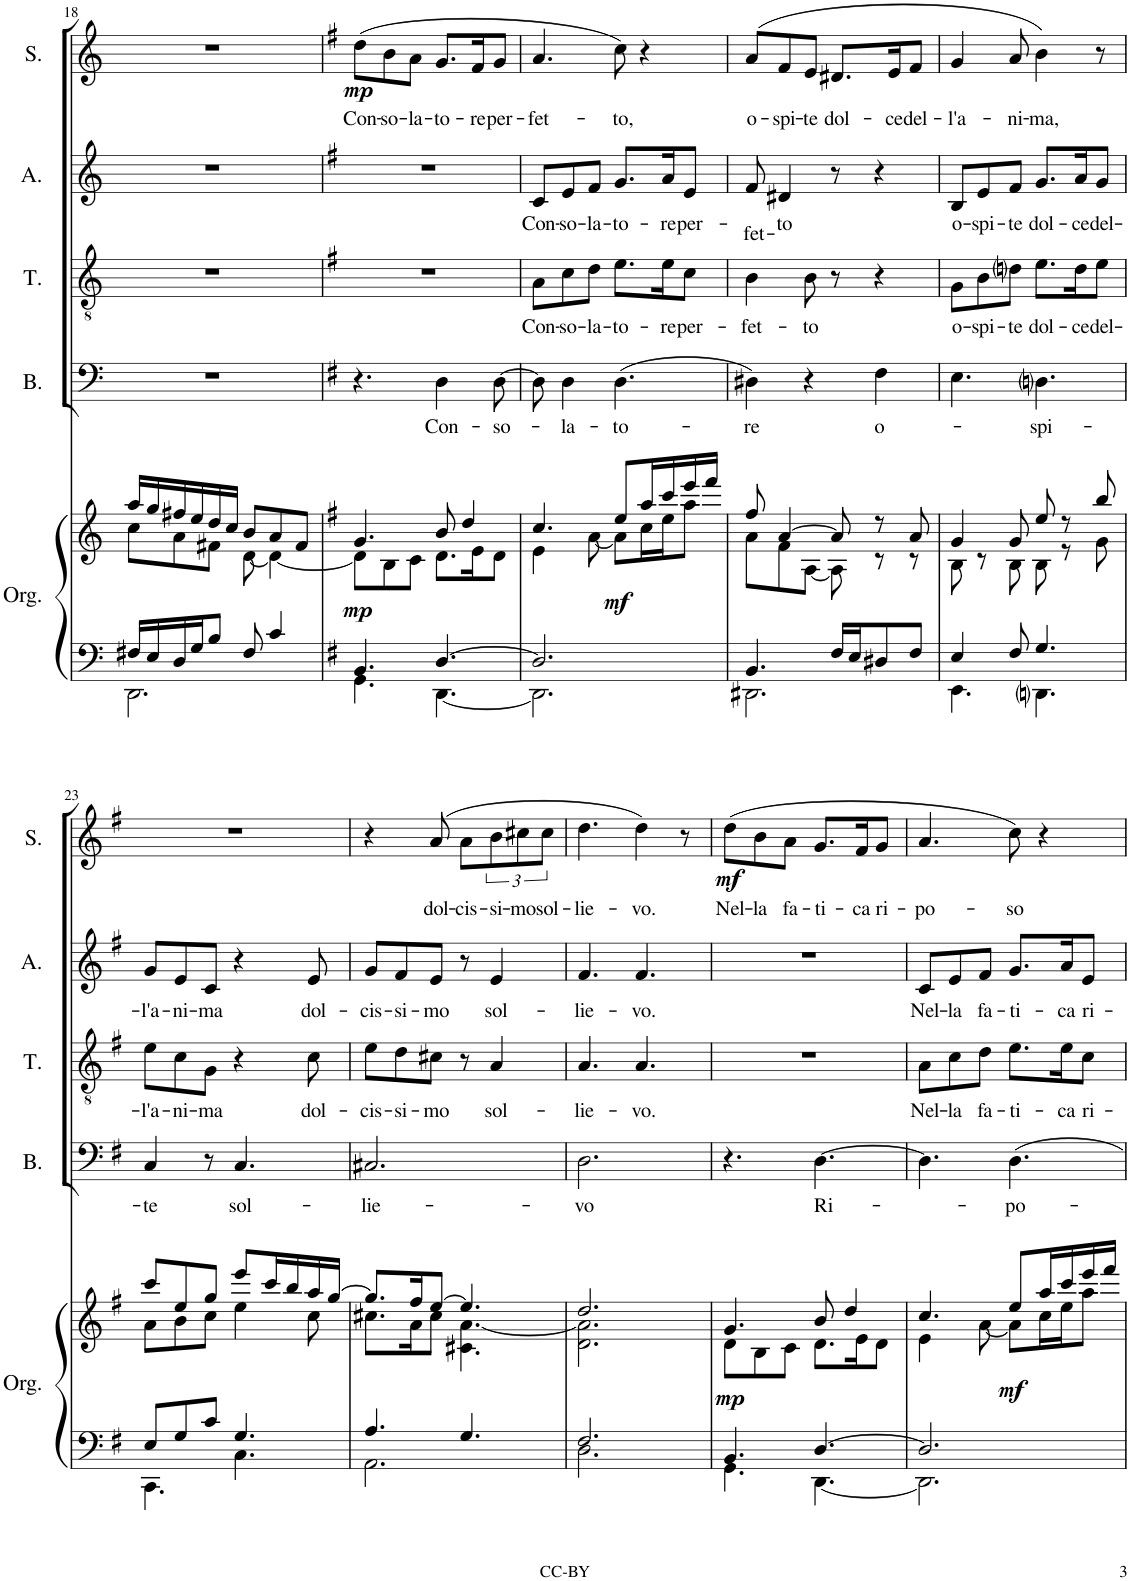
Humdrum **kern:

**kern	**kern	**dynam	**kern	**text	**kern	**text	**kern	**text	**kern	**text	**dynam
*part5	*part5	*part5	*part4	*part4	*part3	*part3	*part2	*part2	*part1	*part1	*part1
*staff6	*staff5	*staff5/6	*staff4	*staff4	*staff3	*staff3	*staff2	*staff2	*staff1	*staff1	*staff1
*I"Organ	*	*	*I"Bass	*	*I"Tenor	*	*I"Alto	*	*I"Soprano	*	*
*I'Org.	*	*	*I'B.	*	*I'T.	*	*I'A.	*	*I'S.	*	*
!!LO:PB:g=z
*clefF4	*clefG2	*	*clefF4	*	*clefGv2	*	*clefG2	*	*clefG2	*	*
*k[]	*k[]	*	*k[]	*	*k[]	*	*k[]	*	*k[]	*	*
*M6/8	*M6/8	*	*M6/8	*	*M6/8	*	*M6/8	*	*M6/8	*	*
=18	=18	=18	=18	=18	=18	=18	=18	=18	=18	=18	=18
*^	*^	*	*	*	*	*	*	*	*	*	*
16F#X/LL	2.DD\	16aa/LL	8cc\L	.	2.r	.	2.r	.	2.r	.	2.r	.	.
16E/	.	16gg/	.	.	.	.	.	.	.	.	.	.	.
16D/	.	16ff#X/	8a\	.	.	.	.	.	.	.	.	.	.
16G/J	.	16ee/	.	.	.	.	.	.	.	.	.	.	.
8B/J	.	16dd/	8f#X\J	.	.	.	.	.	.	.	.	.	.
.	.	16cc/JJ	.	.	.	.	.	.	.	.	.	.	.
8F#/	.	8b/L	[8d\	.	.	.	.	.	.	.	.	.	.
4c/	.	8a/	4d\_	.	.	.	.	.	.	.	.	.	.
.	.	8f#/J	.	.	.	.	.	.	.	.	.	.	.
=19	=19	=19	=19	=19	=19	=19	=19	=19	=19	=19	=19	=19	=19
*k[f#]	*	*k[f#]	*	*	*k[f#]	*	*k[f#]	*	*k[f#]	*	*k[f#]	*	*
!	!	!	!	!LO:DY:b	!	!	!	!	!	!	!	!LO:LY:b	!LO:DY:b
4.BB/	4.GG\	4.g/	8d\L]	mp	4.r	.	2.r	.	2.r	.	(8dd\L	Con-	mp
!	!	!	!	!	!	!	!	!	!	!	!	!LO:LY:b	!
.	.	.	8B\	.	.	.	.	.	.	.	8b\	-so-	.
!	!	!	!	!	!	!	!	!	!	!	!	!LO:LY:b	!
.	.	.	8c\J	.	.	.	.	.	.	.	8a\J	-la-	.
!	!	!	!	!	!	!LO:LY:b	!	!	!	!	!	!LO:LY:b	!
[4.D/	[4.DD\	8b/	8.d\L	.	4D\	Con-	.	.	.	.	8.g/L	-to-	.
.	.	4dd/	.	.	.	.	.	.	.	.	.	.	.
!	!	!	!	!	!	!	!	!	!	!	!	!LO:LY:b	!
.	.	.	16e\K	.	.	.	.	.	.	.	16f#/K	-re	.
!	!	!	!	!	!	!LO:LY:b	!	!	!	!	!	!LO:LY:b	!
.	.	.	8d\J	.	[8D\	-so-	.	.	.	.	8g/J	per-	.
=20	=20	=20	=20	=20	=20	=20	=20	=20	=20	=20	=20	=20	=20
!	!	!	!	!	!	!	!	!LO:LY:b	!	!LO:LY:b	!	!LO:LY:b	!
2.D/]	2.DD\]	4.cc/	4e\	.	8D\]	.	8A\L	Con-	8c/L	Con-	4.a/	-fet-	.
!	!	!	!	!	!	!LO:LY:b	!	!LO:LY:b	!	!LO:LY:b	!	!	!
.	.	.	.	.	4D\	-la-	8c\	so-	8e/	-so-	.	.	.
!	!	!	!	!	!	!	!	!LO:LY:b	!	!LO:LY:b	!	!	!
.	.	.	[8a\	.	.	.	8d\J	-la-	8f#/J	-la-	.	.	.
!	!	!	!	!LO:DY:b	!	!LO:LY:b	!	!LO:LY:b	!	!LO:LY:b	!	!LO:LY:b	!
.	.	8ee/L	8a\L]	mf	(4.D\	-to-	8.e\L	-to-	8.g/L	-to-	8cc\)	-to,	.
.	.	16aa/L	16cc\L	.	.	.	.	.	.	.	4r	.	.
!	!	!	!	!	!	!	!	!LO:LY:b	!	!LO:LY:b	!	!	!
.	.	16ccc/	16ee\J	.	.	.	16e\K	-re	16a/K	-re	.	.	.
!	!	!	!	!	!	!	!	!LO:LY:b	!	!LO:LY:b	!	!	!
.	.	16eee/	8aa\J	.	.	.	8c\J	per-	8e/J	per-	.	.	.
.	.	16fff#/JJ	.	.	.	.	.	.	.	.	.	.	.
=21	=21	=21	=21	=21	=21	=21	=21	=21	=21	=21	=21	=21	=21
!	!	!	!	!	!	!LO:LY:b	!	!LO:LY:b	!	!LO:LY:b	!	!LO:LY:b	!
4.BB/	2.DD#X\	8ff#/	8a\L	.	4D#X\)	-re	4B\	-fet-	8f#/	-fet-	(8a/L	o-	.
!	!	!	!	!	!	!	!	!	!	!LO:LY:b	!	!LO:LY:b	!
.	.	[4a/	8f#\	.	.	.	.	.	4d#X/	-to	8f#/	-spi-	.
!	!	!	!	!	!	!	!	!LO:LY:b	!	!	!	!LO:LY:b	!
.	.	.	[8A\J	.	4r	.	8B\	-to	.	.	8e/J	-te	.
!	!	!	!	!	!	!	!	!	!	!	!	!LO:LY:b	!
16F#/LL	.	8a/]	8A\]	.	.	.	8r	.	8r	.	8.d#X/L	dol-	.
16E/J	.	.	.	.	.	.	.	.	.	.	.	.	.
!	!	!	!	!	!	!LO:LY:b	!	!	!	!	!	!	!
8D#X/	.	8r	8r	.	4F#\	o-	4r	.	4r	.	.	.	.
!	!	!	!	!	!	!	!	!	!	!	!	!LO:LY:b	!
.	.	.	.	.	.	.	.	.	.	.	16e/K	-ce	.
!	!	!	!	!	!	!	!	!	!	!	!	!LO:LY:b	!
8F#/J	.	8a/	8r	.	.	.	.	.	.	.	8f#/J	del-	.
=22	=22	=22	=22	=22	=22	=22	=22	=22	=22	=22	=22	=22	=22
!	!	!	!	!	!	!	!	!LO:LY:b	!	!LO:LY:b	!	!LO:LY:b	!
4E/	4.EE\	4g/	8B\	.	4.E\	.	8G\L	o-	8B/L	o-	4g/	-l'a-	.
!	!	!	!	!	!	!	!	!LO:LY:b	!	!LO:LY:b	!	!	!
.	.	.	8r	.	.	.	8B\	-spi-	8e/	-spi-	.	.	.
!	!	!	!	!	!	!	!	!LO:LY:b	!	!LO:LY:b	!	!LO:LY:b	!
8F#/	.	8g/	8B\	.	.	.	8dni\J	-te	8f#/J	-te	8a/	-ni-	.
!	!	!	!	!	!	!LO:LY:b	!	!LO:LY:b	!	!LO:LY:b	!	!LO:LY:b	!
4.G/	4.DDni\	8ee/	8B\	.	4.Dni\	-spi-	8.e\L	dol-	8.g/L	dol-	4b\)	-ma,	.
.	.	8r	8r	.	.	.	.	.	.	.	.	.	.
!	!	!	!	!	!	!	!	!LO:LY:b	!	!LO:LY:b	!	!	!
.	.	.	.	.	.	.	16d\K	-ce	16a/K	-ce	.	.	.
!	!	!	!	!	!	!	!	!LO:LY:b	!	!LO:LY:b	!	!	!
.	.	8bb/	8g\	.	.	.	8e\J	del-	8g/J	del-	8r	.	.
!!LO:LB:g=z
=23	=23	=23	=23	=23	=23	=23	=23	=23	=23	=23	=23	=23	=23
!	!	!	!	!	!	!LO:LY:b	!	!LO:LY:b	!	!LO:LY:b	!	!	!
8E/L	4.CC\	8ccc/L	8a\L	.	4C/	-te	8e\L	-l'a-	8g/L	-l'a-	2.r	.	.
!	!	!	!	!	!	!	!	!LO:LY:b	!	!LO:LY:b	!	!	!
8G/	.	8ee/	8b\	.	.	.	8c\	-ni-	8e/	-ni-	.	.	.
!	!	!	!	!	!	!	!	!LO:LY:b	!	!LO:LY:b	!	!	!
8c/J	.	8gg/J	8cc\J	.	8r	.	8G\J	-ma	8c/J	-ma	.	.	.
!	!	!	!	!	!	!LO:LY:b	!	!	!	!	!	!	!
4.G/	4.C\	8eee/L	4ee\	.	4.C/	sol-	4r	.	4r	.	.	.	.
.	.	16ccc/L	.	.	.	.	.	.	.	.	.	.	.
.	.	16bb/	.	.	.	.	.	.	.	.	.	.	.
!	!	!	!	!	!	!	!	!LO:LY:b	!	!LO:LY:b	!	!	!
.	.	16aa/	8cc\	.	.	.	8c\	dol-	8e/	dol-	.	.	.
.	.	[16gg/JJ	.	.	.	.	.	.	.	.	.	.	.
=24	=24	=24	=24	=24	=24	=24	=24	=24	=24	=24	=24	=24	=24
!	!	!	!	!	!	!LO:LY:b	!	!LO:LY:b	!	!LO:LY:b	!	!	!
4.A/	2.AA\	8.gg/L]	8.cc#X\L	.	2.C#X/	-lie-	8e\L	-cis-	8g/L	-cis-	4r	.	.
!	!	!	!	!	!	!	!	!LO:LY:b	!	!LO:LY:b	!	!	!
.	.	.	.	.	.	.	8d\	-si-	8f#/	-si-	.	.	.
.	.	16ff#/K	16a\K	.	.	.	.	.	.	.	.	.	.
!	!	!	!	!	!	!	!	!LO:LY:b	!	!LO:LY:b	!	!LO:LY:b	!
.	.	[8ee/J	8cc#\J	.	.	.	8c#X\J	-mo	8e/J	-mo	(8a/	dol-	.
!	!	!	!	!	!	!	!	!	!	!	!	!LO:LY:b	!
4.G/	.	4.ee/]	4.c#X\ [4.a\	.	.	.	8r	.	8r	.	8a\L	-cis-	.
!	!	!	!	!	!	!	!	!LO:LY:b	!	!LO:LY:b	!	!LO:LY:b	!
.	.	.	.	.	.	.	4A/	sol-	4e/	sol-	12b\	-si-	.
!	!	!	!	!	!	!	!	!	!	!	!	!LO:LY:b	!
.	.	.	.	.	.	.	.	.	.	.	12cc#X\	-mo	.
!	!	!	!	!	!	!	!	!	!	!	!	!LO:LY:b	!
.	.	.	.	.	.	.	.	.	.	.	12cc#\J	sol-	.
=25	=25	=25	=25	=25	=25	=25	=25	=25	=25	=25	=25	=25	=25
!	!	!	!	!	!	!LO:LY:b	!	!LO:LY:b	!	!LO:LY:b	!	!LO:LY:b	!
2.F#/	2.D\	2.dd/	2.d\ 2.a\]	.	2.D\	-vo	4.A/	-lie-	4.f#/	-lie-	4.dd\	-lie-	.
!	!	!	!	!	!	!	!	!LO:LY:b	!	!LO:LY:b	!	!LO:LY:b	!
.	.	.	.	.	.	.	4.A/	-vo.	4.f#/	-vo.	4dd\)	-vo.	.
.	.	.	.	.	.	.	.	.	.	.	8r	.	.
=26	=26	=26	=26	=26	=26	=26	=26	=26	=26	=26	=26	=26	=26
!	!	!	!	!LO:DY:b	!	!	!	!	!	!	!	!LO:LY:b	!LO:DY:b
4.BB/	4.GG\	4.g/	8d\L	mp	4.r	.	2.r	.	2.r	.	(8dd\L	Nel-	mf
!	!	!	!	!	!	!	!	!	!	!	!	!LO:LY:b	!
.	.	.	8B\	.	.	.	.	.	.	.	8b\	-la	.
!	!	!	!	!	!	!	!	!	!	!	!	!LO:LY:b	!
.	.	.	8c\J	.	.	.	.	.	.	.	8a\J	fa-	.
!	!	!	!	!	!	!LO:LY:b	!	!	!	!	!	!LO:LY:b	!
[4.D/	[4.DD\	8b/	8.d\L	.	[4.D\	Ri-	.	.	.	.	8.g/L	-ti-	.
.	.	4dd/	.	.	.	.	.	.	.	.	.	.	.
!	!	!	!	!	!	!	!	!	!	!	!	!LO:LY:b	!
.	.	.	16e\K	.	.	.	.	.	.	.	16f#/K	-ca	.
!	!	!	!	!	!	!	!	!	!	!	!	!LO:LY:b	!
.	.	.	8d\J	.	.	.	.	.	.	.	8g/J	ri-	.
=27	=27	=27	=27	=27	=27	=27	=27	=27	=27	=27	=27	=27	=27
!	!	!	!	!	!	!	!	!LO:LY:b	!	!LO:LY:b	!	!LO:LY:b	!
2.D/]	2.DD\]	4.cc/	4e\	.	4.D\]	.	8A\L	Nel-	8c/L	Nel-	4.a/	-po-	.
!	!	!	!	!	!	!	!	!LO:LY:b	!	!LO:LY:b	!	!	!
.	.	.	.	.	.	.	8c\	-la	8e/	-la	.	.	.
!	!	!	!	!	!	!	!	!LO:LY:b	!	!LO:LY:b	!	!	!
.	.	.	[8a\	.	.	.	8d\J	fa-	8f#/J	fa-	.	.	.
!	!	!	!	!LO:DY:b	!	!LO:LY:b	!	!LO:LY:b	!	!LO:LY:b	!	!LO:LY:b	!
.	.	8ee/L	8a\L]	mf	4.D\	-po-	8.e\L	-ti-	8.g/L	-ti-	8cc\)	-so	.
.	.	16aa/L	16cc\L	.	.	.	.	.	.	.	4r	.	.
!	!	!	!	!	!	!	!	!LO:LY:b	!	!LO:LY:b	!	!	!
.	.	16ccc/	16ee\J	.	.	.	16e\K	-ca	16a/K	-ca	.	.	.
!	!	!	!	!	!	!	!	!LO:LY:b	!	!LO:LY:b	!	!	!
.	.	16eee/	8aa\J	.	.	.	8c\J	ri-	8e/J	ri-	.	.	.
.	.	16fff#/JJ	.	.	.	.	.	.	.	.	.	.	.
*v	*v	*	*	*	*	*	*	*	*	*	*	*	*
*	*v	*v	*	*	*	*	*	*	*	*	*	*
=	=	=	=	=	=	=	=	=	=	=	=
*-	*-	*-	*-	*-	*-	*-	*-	*-	*-	*-	*-
